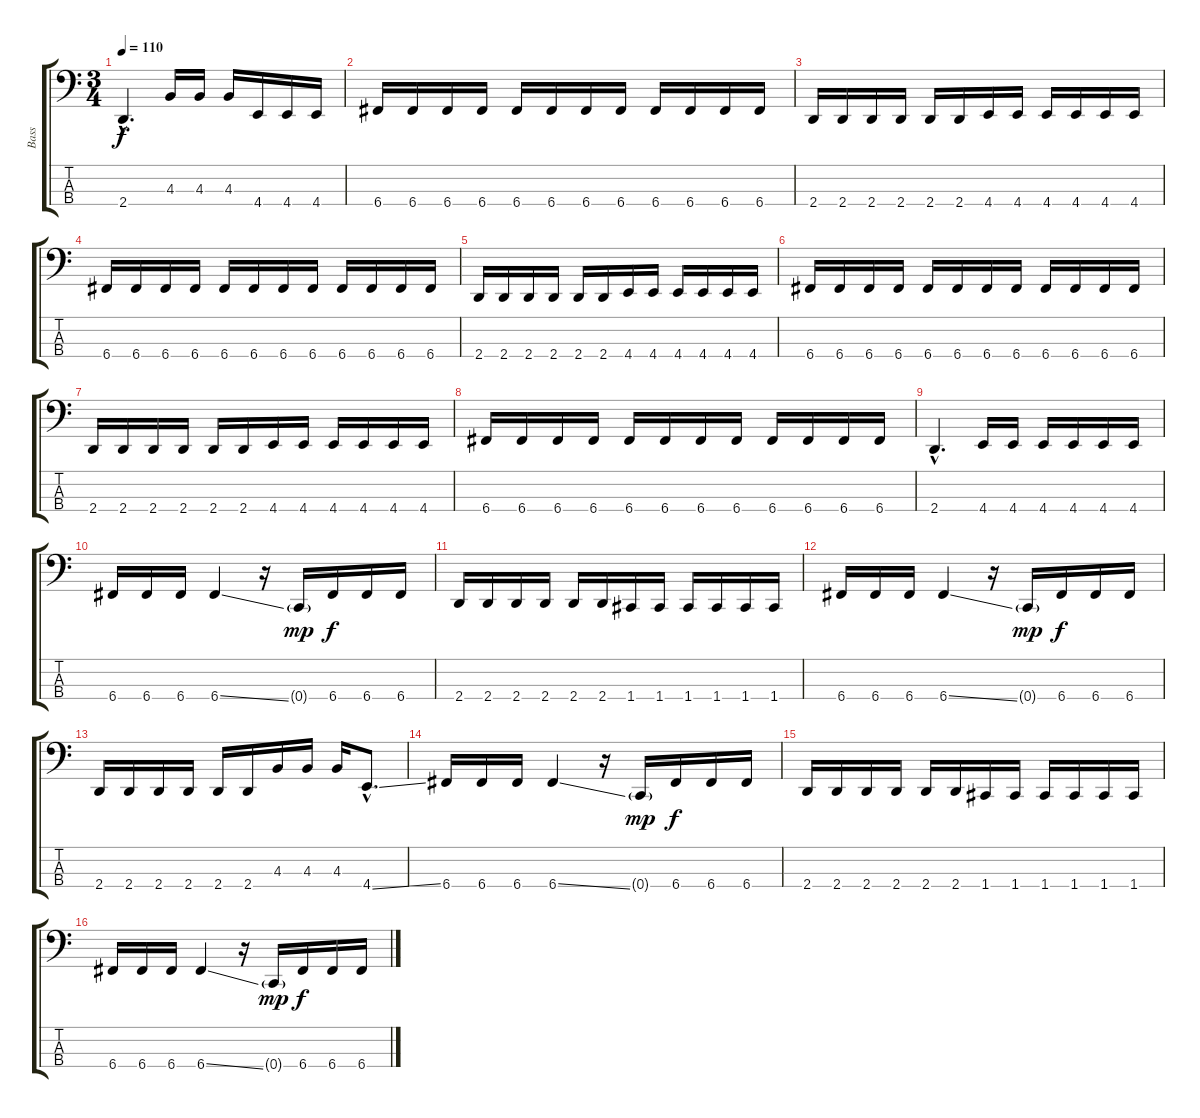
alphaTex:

\track ("Bass" "Bass") {instrument electricbassfinger}
\staff {score tabs}
\tuning (F2 C2 G1 C1) {hide}
\ts (3 4)
\tempo 110
\clef f4
\ks c
2.4{hac}.4{d dy f} 4.3.16 4.3.16 4.3.16 4.4.16 4.4.16 4.4.16 |
6.4.16 6.4.16 6.4.16 6.4.16 6.4.16 6.4.16 6.4.16 6.4.16 6.4.16 6.4.16 6.4.16 6.4.16 |
2.4.16 2.4.16 2.4.16 2.4.16 2.4.16 2.4.16 4.4.16 4.4.16 4.4.16 4.4.16 4.4.16 4.4.16 |
6.4.16 6.4.16 6.4.16 6.4.16 6.4.16 6.4.16 6.4.16 6.4.16 6.4.16 6.4.16 6.4.16 6.4.16 |
2.4.16 2.4.16 2.4.16 2.4.16 2.4.16 2.4.16 4.4.16 4.4.16 4.4.16 4.4.16 4.4.16 4.4.16 |
6.4.16 6.4.16 6.4.16 6.4.16 6.4.16 6.4.16 6.4.16 6.4.16 6.4.16 6.4.16 6.4.16 6.4.16 |
2.4.16 2.4.16 2.4.16 2.4.16 2.4.16 2.4.16 4.4.16 4.4.16 4.4.16 4.4.16 4.4.16 4.4.16 |
6.4.16 6.4.16 6.4.16 6.4.16 6.4.16 6.4.16 6.4.16 6.4.16 6.4.16 6.4.16 6.4.16 6.4.16 |
2.4{hac}.4{d} 4.4.16 4.4.16 4.4.16 4.4.16 4.4.16 4.4.16 |
6.4.16 6.4.16 6.4.16 6.4{ss}.4 r.16 0.4{g}.16{dy mp} 6.4.16{dy f} 6.4.16 6.4.16 |
2.4.16 2.4.16 2.4.16 2.4.16 2.4.16 2.4.16 1.4.16 1.4.16 1.4.16 1.4.16 1.4.16 1.4.16 |
6.4.16 6.4.16 6.4.16 6.4{ss}.4 r.16 0.4{g}.16{dy mp} 6.4.16{dy f} 6.4.16 6.4.16 |
2.4.16 2.4.16 2.4.16 2.4.16 2.4.16 2.4.16 4.3.16 4.3.16 4.3.16 4.4{ss hac}.8{d} |
6.4.16 6.4.16 6.4.16 6.4{ss}.4 r.16 0.4{g}.16{dy mp} 6.4.16{dy f} 6.4.16 6.4.16 |
2.4.16 2.4.16 2.4.16 2.4.16 2.4.16 2.4.16 1.4.16 1.4.16 1.4.16 1.4.16 1.4.16 1.4.16 |
6.4.16 6.4.16 6.4.16 6.4{ss}.4 r.16 0.4{g}.16{dy mp} 6.4.16{dy f} 6.4.16 6.4.16
